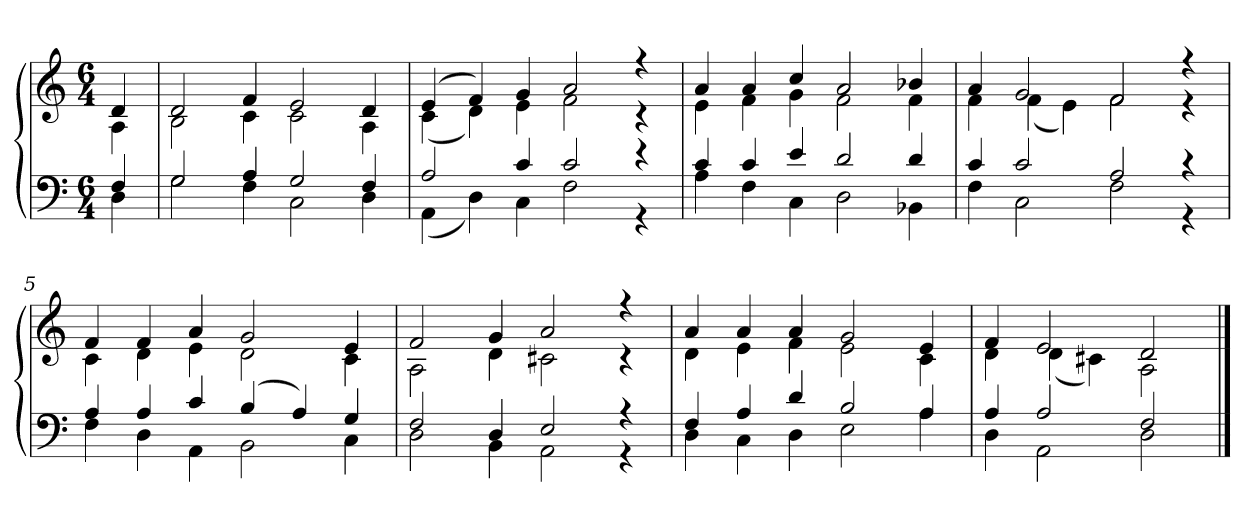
**kern	**kern
*part1	*part1
*staff2	*staff1
*clefF4	*clefG2
*k[]	*k[]
*D:dor	*D:dor
*M6/4	*M6/4
=	=
*^	*^
4F	4D	4d	4A
=1	=1	=1	=1
2G	2G	2d	2B
4A	4F	4f	4c
2G	2C	2e	2c
4F	4D	4d	4A
=2	=2	=2	=2
2A	(4AA	(4e	(4c
.	4D)	4f)	4d)
4c	4C	4g	4e
2c	2F	2a	2f
4r	4r	4r	4r
=3	=3	=3	=3
4c	4A	4a	4e
4c	4F	4a	4f
4e	4C	4cc	4g
2d	2D	2a	2f
4d	4BB-X	4b-X	4f
=4	=4	=4	=4
4c	4F	4a	4f
2c	2C	2g	(4f
.	.	.	4e)
2A	2F	2f	2f
4r	4r	4r	4r
=5	=5	=5	=5
4A	4F	4f	4c
4A	4D	4f	4d
4c	4AA	4a	4e
(4B	2BB	2g	2d
4A)	.	.	.
4G	4C	4e	4c
=6	=6	=6	=6
2F	2D	2f	2A
4D	4BB	4g	4d
2E	2AA	2a	2c#i
4r	4r	4r	4r
=7	=7	=7	=7
4F	4D	4a	4d
4A	4C	4a	4e
4d	4D	4a	4f
2B	2E	2g	2e
4A	4A	4e	4c
=8	=8	=8	=8
4A	4D	4f	4d
2A	2AA	2e	(4d
.	.	.	4c#X)
2F	2D	2d	2A
*v	*v	*	*
*	*v	*v
==	==
*-	*-
